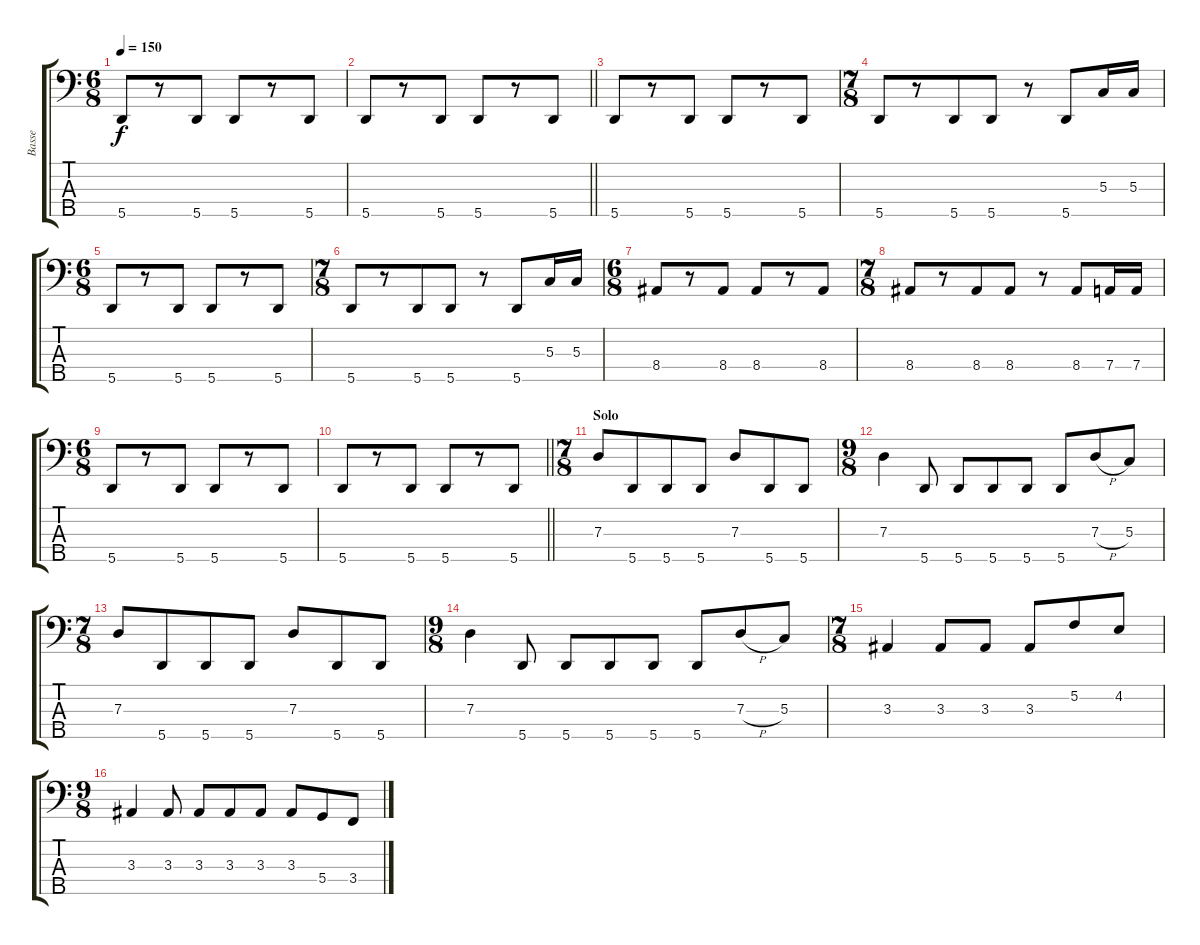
\track ("Basse" "Basse") {solo instrument electricbasspick}
\staff {score tabs}
\tuning (F2 C2 G1 D1 A0) {hide}
\ts (6 8)
\tempo 150
\clef f4
\ks c
5.5.8{dy f} r.8 5.5.8 5.5.8 r.8 5.5.8 |
\barLineRight lightlight
5.5.8 r.8 5.5.8 5.5.8 r.8 5.5.8 |
5.5.8 r.8 5.5.8 5.5.8 r.8 5.5.8 |
\ts (7 8)
5.5.8 r.8 5.5.8 5.5.8 r.8 5.5.8 5.3.16 5.3.16 |
\ts (6 8)
5.5.8 r.8 5.5.8 5.5.8 r.8 5.5.8 |
\ts (7 8)
5.5.8 r.8 5.5.8 5.5.8 r.8 5.5.8 5.3.16 5.3.16 |
\ts (6 8)
8.4.8 r.8 8.4.8 8.4.8 r.8 8.4.8 |
\ts (7 8)
8.4.8 r.8 8.4.8 8.4.8 r.8 8.4.8 7.4.16 7.4.16 |
\ts (6 8)
5.5.8 r.8 5.5.8 5.5.8 r.8 5.5.8 |
\barLineRight lightlight
5.5.8 r.8 5.5.8 5.5.8 r.8 5.5.8 |
\ts (7 8)
\section ("" "Solo")
7.3.8 5.5.8 5.5.8 5.5.8 7.3.8 5.5.8 5.5.8 |
\ts (9 8)
7.3.4 5.5.8 5.5.8 5.5.8 5.5.8 5.5.8 7.3{h}.8 5.3.8 |
\ts (7 8)
7.3.8 5.5.8 5.5.8 5.5.8 7.3.8 5.5.8 5.5.8 |
\ts (9 8)
7.3.4 5.5.8 5.5.8 5.5.8 5.5.8 5.5.8 7.3{h}.8 5.3.8 |
\ts (7 8)
3.3.4 3.3.8 3.3.8 3.3.8 5.2.8 4.2.8 |
\ts (9 8)
3.3.4 3.3.8 3.3.8 3.3.8 3.3.8 3.3.8 5.4.8 3.4.8
